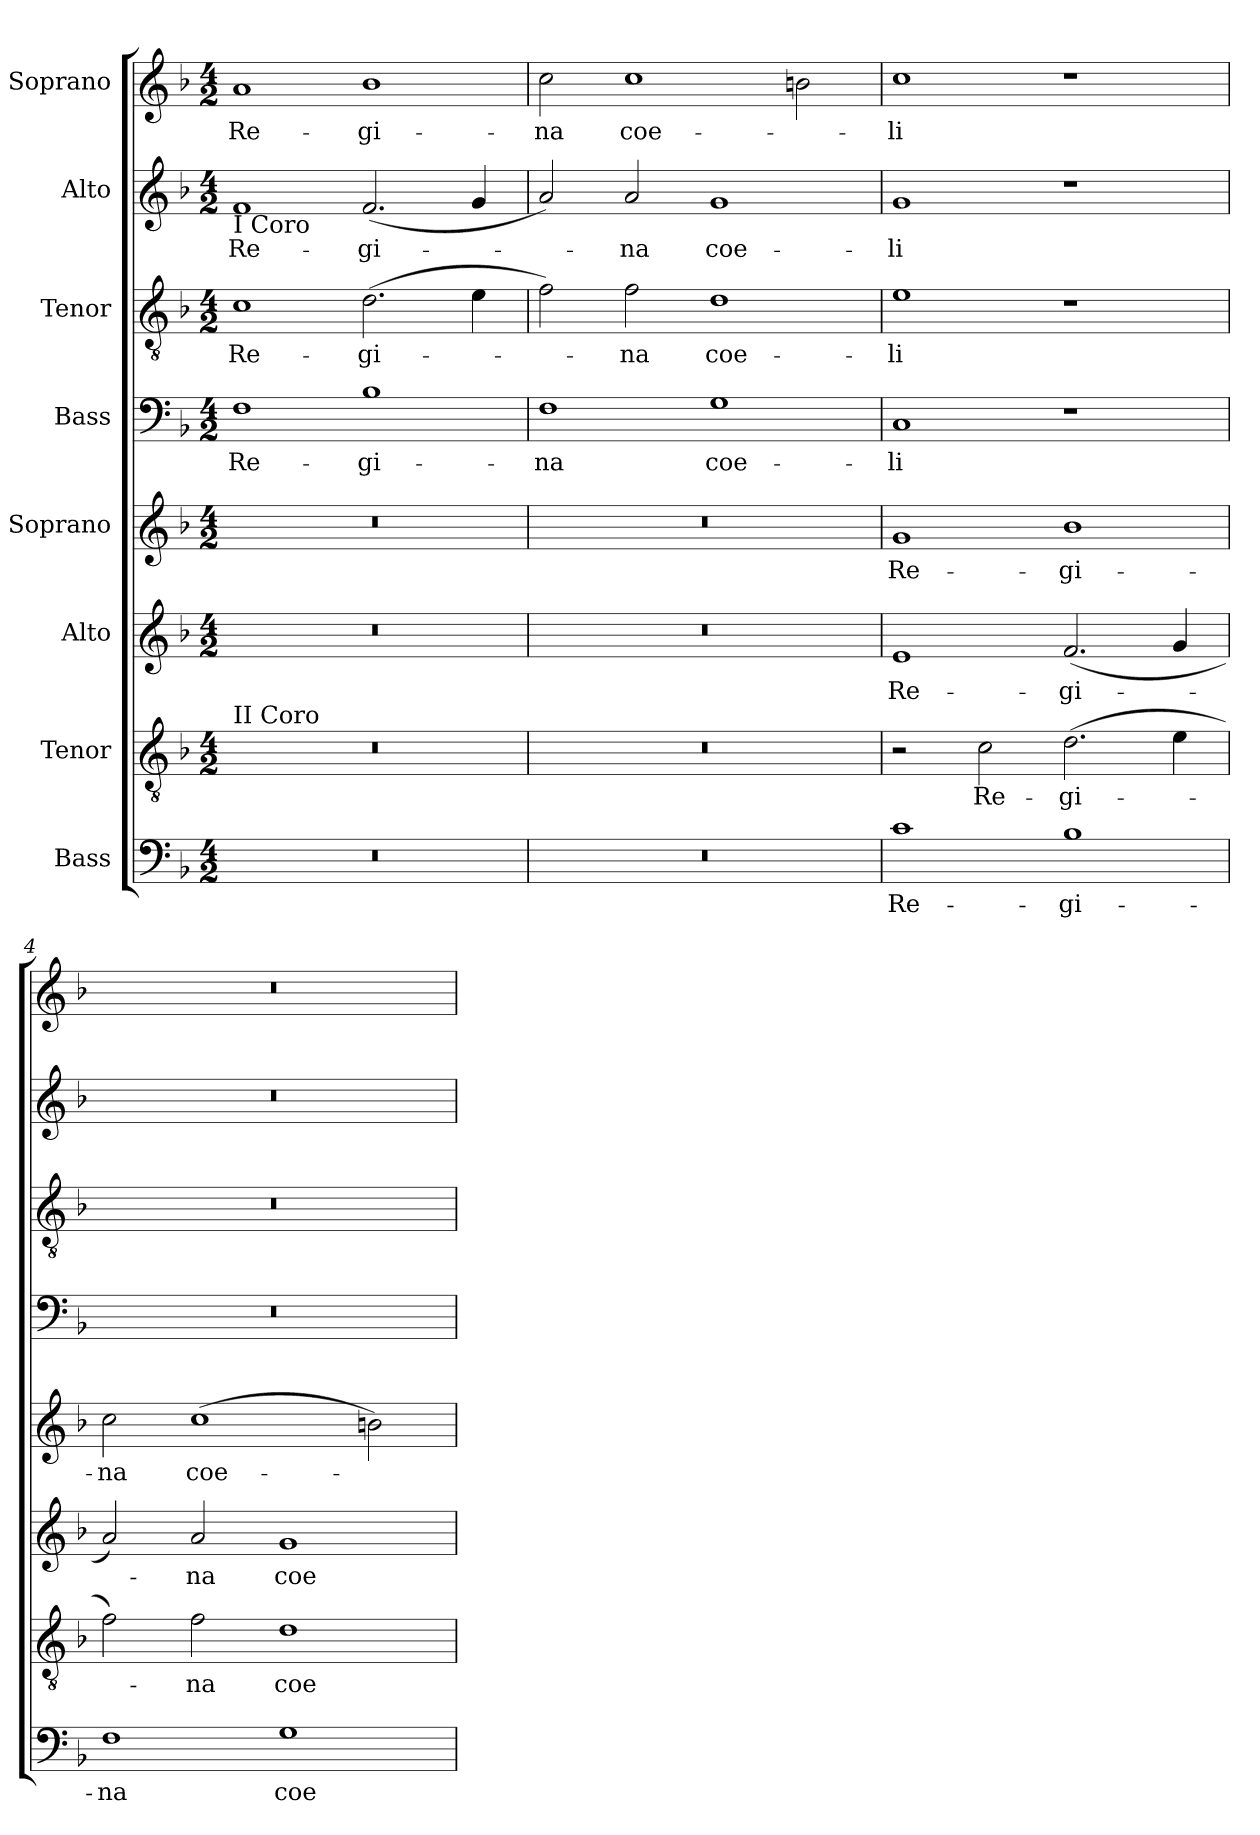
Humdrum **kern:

**kern	**text	**kern	**text	**kern	**text	**kern	**text	**kern	**text	**kern	**text	**kern	**text	**kern	**text
*part8	*part8	*part7	*part7	*part6	*part6	*part5	*part5	*part4	*part4	*part3	*part3	*part2	*part2	*part1	*part1
*staff8	*staff8	*staff7	*staff7	*staff6	*staff6	*staff5	*staff5	*staff4	*staff4	*staff3	*staff3	*staff2	*staff2	*staff1	*staff1
*I"Bass	*	*I"Tenor	*	*I"Alto	*	*I"Soprano	*	*I"Bass	*	*I"Tenor	*	*I"Alto	*	*I"Soprano	*
*clefF4	*	*clefGv2	*	*clefG2	*	*clefG2	*	*clefF4	*	*clefGv2	*	*clefG2	*	*clefG2	*
*k[b-]	*	*k[b-]	*	*k[b-]	*	*k[b-]	*	*k[b-]	*	*k[b-]	*	*k[b-]	*	*k[b-]	*
*F:	*	*F:	*	*F:	*	*F:	*	*F:	*	*F:	*	*F:	*	*F:	*
*M4/2	*	*M4/2	*	*M4/2	*	*M4/2	*	*M4/2	*	*M4/2	*	*M4/2	*	*M4/2	*
=1	=1	=1	=1	=1	=1	=1	=1	=1	=1	=1	=1	=1	=1	=1	=1
!	!	!	!	!	!	!	!	!	!	!	!	!LO:TX:b:t=I Coro	!	!	!
!	!	!LO:TX:a:t=II Coro	!	!	!	!	!	!	!	!	!	!	!	!	!
0r	.	0r	.	0r	.	0r	.	1F	Re-	1c	Re-	1f	Re-	1a	Re-
.	.	.	.	.	.	.	.	1B-	-gi-	(2.d\	-gi-	(2.f/	-gi-	1b-	-gi-
.	.	.	.	.	.	.	.	.	.	4e\	.	4g/	.	.	.
=2	=2	=2	=2	=2	=2	=2	=2	=2	=2	=2	=2	=2	=2	=2	=2
0r	.	0r	.	0r	.	0r	.	1F	-na	2f\)	.	2a/)	.	2cc\	-na
.	.	.	.	.	.	.	.	.	.	2f\	-na	2a/	-na	1cc	coe-
.	.	.	.	.	.	.	.	1G	coe-	1d	coe-	1g	coe-	.	.
.	.	.	.	.	.	.	.	.	.	.	.	.	.	2bn\	.
=3	=3	=3	=3	=3	=3	=3	=3	=3	=3	=3	=3	=3	=3	=3	=3
1c	Re-	2r	.	1e	Re-	1g	Re-	1C	-li	1e	-li	1g	-li	1cc	-li
.	.	2c\	Re-	.	.	.	.	.	.	.	.	.	.	.	.
1B-	-gi-	(2.d\	-gi-	(2.f/	-gi-	1b-	-gi-	1r	.	1r	.	1r	.	1r	.
.	.	4e\	.	4g/	.	.	.	.	.	.	.	.	.	.	.
=4	=4	=4	=4	=4	=4	=4	=4	=4	=4	=4	=4	=4	=4	=4	=4
1F	-na	2f\)	.	2a/)	.	2cc\	-na	0r	.	0r	.	0r	.	0r	.
.	.	2f\	-na	2a/	-na	(1cc	coe-	.	.	.	.	.	.	.	.
1G	coe-	1d	coe-	1g	coe-	.	.	.	.	.	.	.	.	.	.
.	.	.	.	.	.	2bn\)	.	.	.	.	.	.	.	.	.
=	=	=	=	=	=	=	=	=	=	=	=	=	=	=	=
*-	*-	*-	*-	*-	*-	*-	*-	*-	*-	*-	*-	*-	*-	*-	*-
